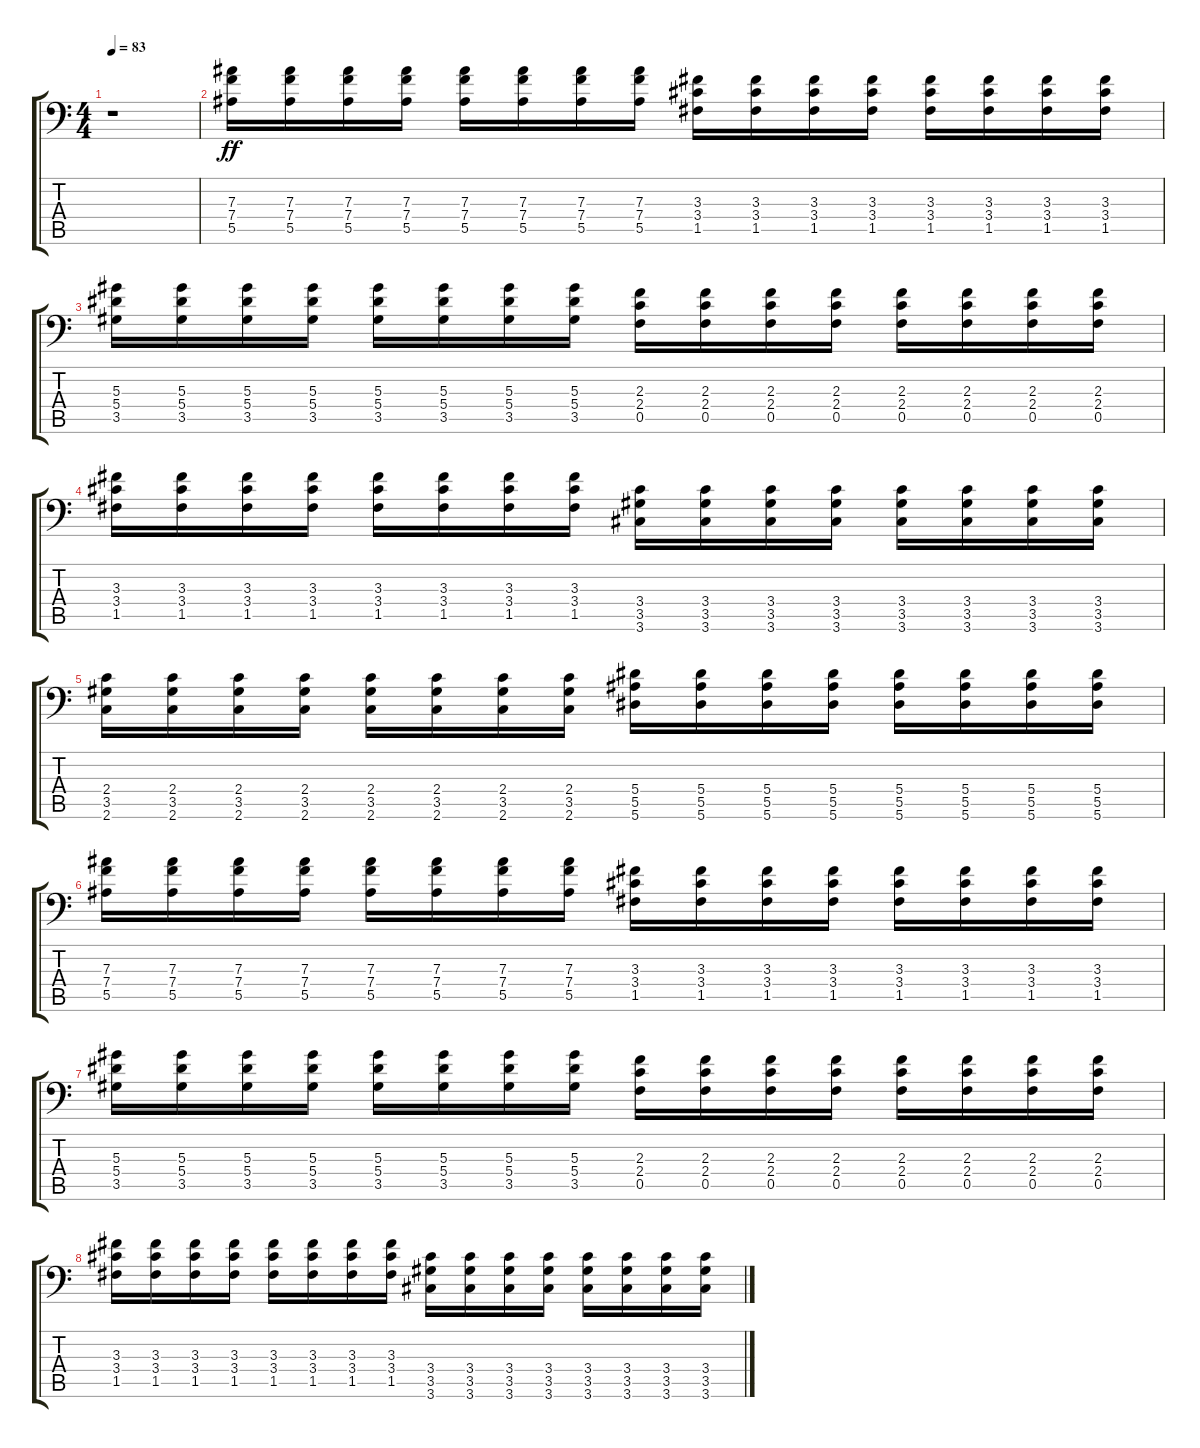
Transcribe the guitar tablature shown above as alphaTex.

\track "" {instrument distortionguitar}
\staff {score tabs}
\tuning (C4 G3 Eb3 Bb2 F2 Bb1) {hide}
\ts (4 4)
\tempo 83
\clef f4
\ks c
r.1{dy f} |
(7.3 7.4 5.5).16{dy ff} (7.3 7.4 5.5).16 (7.3 7.4 5.5).16 (7.3 7.4 5.5).16 (7.3 7.4 5.5).16 (7.3 7.4 5.5).16 (7.3 7.4 5.5).16 (7.3 7.4 5.5).16 (3.3 3.4 1.5).16 (3.3 3.4 1.5).16 (3.3 3.4 1.5).16 (3.3 3.4 1.5).16 (3.3 3.4 1.5).16 (3.3 3.4 1.5).16 (3.3 3.4 1.5).16 (3.3 3.4 1.5).16 |
(5.3 5.4 3.5).16 (5.3 5.4 3.5).16 (5.3 5.4 3.5).16 (5.3 5.4 3.5).16 (5.3 5.4 3.5).16 (5.3 5.4 3.5).16 (5.3 5.4 3.5).16 (5.3 5.4 3.5).16 (2.3 2.4 0.5).16 (2.3 2.4 0.5).16 (2.3 2.4 0.5).16 (2.3 2.4 0.5).16 (2.3 2.4 0.5).16 (2.3 2.4 0.5).16 (2.3 2.4 0.5).16 (2.3 2.4 0.5).16 |
(3.3 3.4 1.5).16 (3.3 3.4 1.5).16 (3.3 3.4 1.5).16 (3.3 3.4 1.5).16 (3.3 3.4 1.5).16 (3.3 3.4 1.5).16 (3.3 3.4 1.5).16 (3.3 3.4 1.5).16 (3.4 3.5 3.6).16 (3.4 3.5 3.6).16 (3.4 3.5 3.6).16 (3.4 3.5 3.6).16 (3.4 3.5 3.6).16 (3.4 3.5 3.6).16 (3.4 3.5 3.6).16 (3.4 3.5 3.6).16 |
(2.4 3.5 2.6).16 (2.4 3.5 2.6).16 (2.4 3.5 2.6).16 (2.4 3.5 2.6).16 (2.4 3.5 2.6).16 (2.4 3.5 2.6).16 (2.4 3.5 2.6).16 (2.4 3.5 2.6).16 (5.4 5.5 5.6).16 (5.4 5.5 5.6).16 (5.4 5.5 5.6).16 (5.4 5.5 5.6).16 (5.4 5.5 5.6).16 (5.4 5.5 5.6).16 (5.4 5.5 5.6).16 (5.4 5.5 5.6).16 |
(7.3 7.4 5.5).16 (7.3 7.4 5.5).16 (7.3 7.4 5.5).16 (7.3 7.4 5.5).16 (7.3 7.4 5.5).16 (7.3 7.4 5.5).16 (7.3 7.4 5.5).16 (7.3 7.4 5.5).16 (3.3 3.4 1.5).16 (3.3 3.4 1.5).16 (3.3 3.4 1.5).16 (3.3 3.4 1.5).16 (3.3 3.4 1.5).16 (3.3 3.4 1.5).16 (3.3 3.4 1.5).16 (3.3 3.4 1.5).16 |
(5.3 5.4 3.5).16 (5.3 5.4 3.5).16 (5.3 5.4 3.5).16 (5.3 5.4 3.5).16 (5.3 5.4 3.5).16 (5.3 5.4 3.5).16 (5.3 5.4 3.5).16 (5.3 5.4 3.5).16 (2.3 2.4 0.5).16 (2.3 2.4 0.5).16 (2.3 2.4 0.5).16 (2.3 2.4 0.5).16 (2.3 2.4 0.5).16 (2.3 2.4 0.5).16 (2.3 2.4 0.5).16 (2.3 2.4 0.5).16 |
(3.3 3.4 1.5).16 (3.3 3.4 1.5).16 (3.3 3.4 1.5).16 (3.3 3.4 1.5).16 (3.3 3.4 1.5).16 (3.3 3.4 1.5).16 (3.3 3.4 1.5).16 (3.3 3.4 1.5).16 (3.4 3.5 3.6).16 (3.4 3.5 3.6).16 (3.4 3.5 3.6).16 (3.4 3.5 3.6).16 (3.4 3.5 3.6).16 (3.4 3.5 3.6).16 (3.4 3.5 3.6).16 (3.4 3.5 3.6).16
